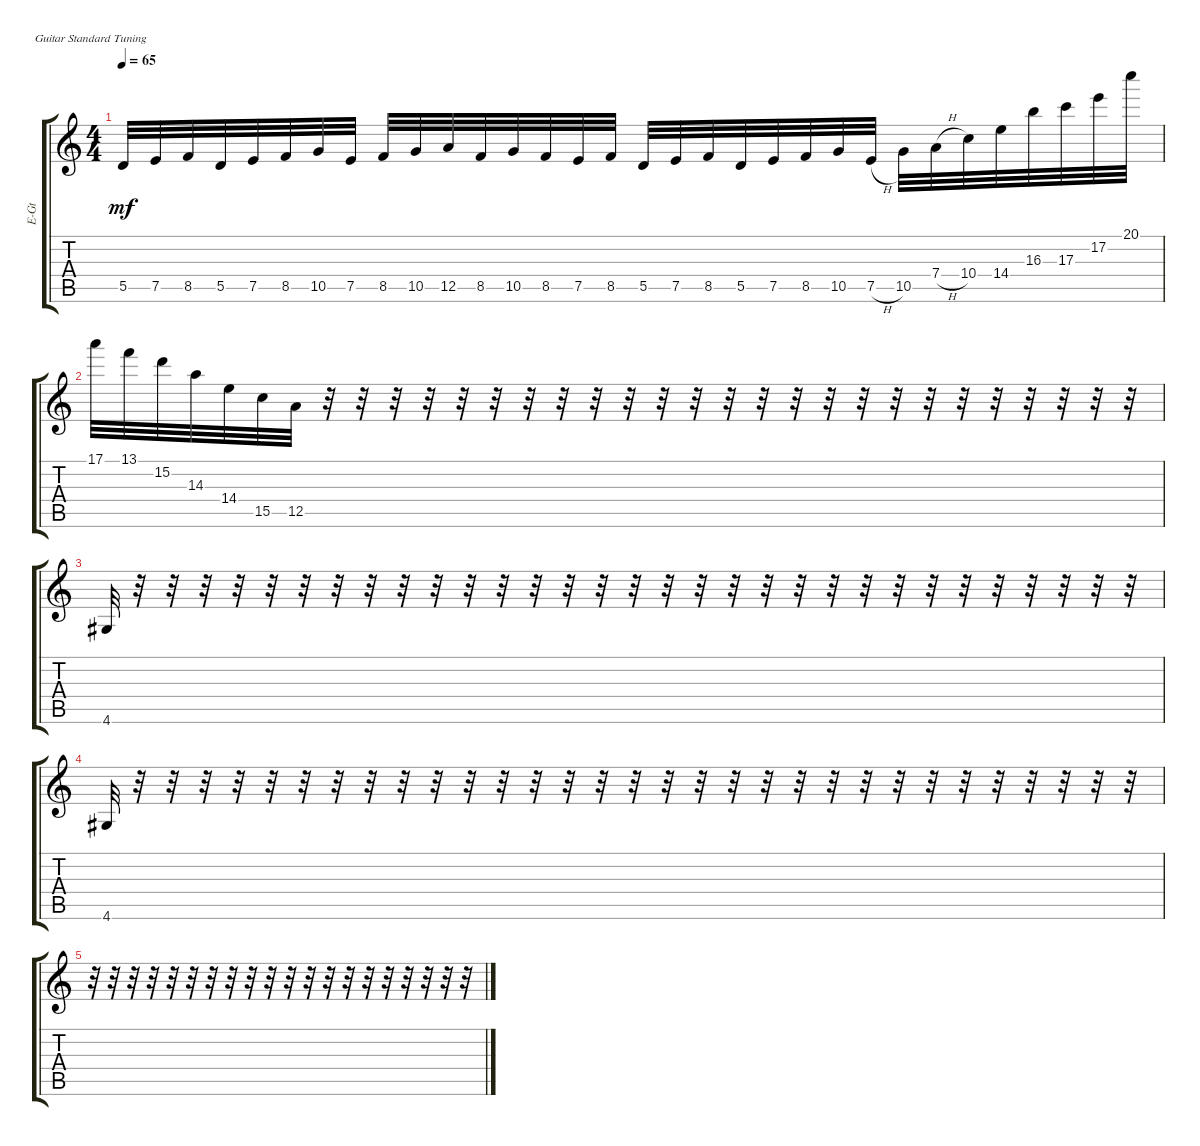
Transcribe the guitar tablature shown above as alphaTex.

\defaultSystemsLayout 4
\bracketExtendMode groupsimilarinstruments
\otherSystemsTrackNameOrientation horizontal
\track ("Electric Guitar" "E-Gt") {instrument overdrivenguitar}
\staff {score tabs}
\tuning (E4 B3 G3 D3 A2 E2)
\ts (4 4)
\tempo 65
\clef g2
\ks c
5.5.32{dy mf beam Up} 7.5.32{beam Up} 8.5.32{beam Up} 5.5.32{beam Up} 7.5.32{beam Up} 8.5.32{beam Up} 10.5.32{beam Up} 7.5.32{beam Up} 8.5.32{beam Up} 10.5.32{beam Up} 12.5.32{beam Up} 8.5.32{beam Up} 10.5.32{beam Up} 8.5.32{beam Up} 7.5.32{beam Up} 8.5.32{beam Up} 5.5.32{beam Up} 7.5.32{beam Up} 8.5.32{beam Up} 5.5.32{beam Up} 7.5.32{beam Up} 8.5.32{beam Up} 10.5.32{beam Up} 7.5{h}.32{beam Up} 10.5.32{beam Down} 7.4{h}.32{beam Down} 10.4.32{beam Down} 14.4.32{beam Down} 16.3.32{beam Down} 17.3.32{beam Down} 17.2.32{beam Down} 20.1.32{beam Down} |
17.1.32{beam Down} 13.1.32{beam Down} 15.2.32{beam Down} 14.3.32{beam Down} 14.4.32{beam Down} 15.5.32{beam Down} 12.5.32{beam Down} r.32{beam Down} r.32{beam Down} r.32{beam Down} r.32{beam Down} r.32{beam Down} r.32{beam Down} r.32{beam Down} r.32{beam Down} r.32{beam Down} r.32{beam Down} r.32{beam Down} r.32{beam Down} r.32{beam Down} r.32{beam Down} r.32{beam Down} r.32{beam Down} r.32{beam Down} r.32{beam Down} r.32{beam Down} r.32{beam Down} r.32{beam Down} r.32{beam Down} r.32{beam Down} r.32{beam Down} r.32{beam Down} |
4.6{acc #}.32{beam Up} r.32{beam Up} r.32{beam Up} r.32{beam Up} r.32{beam Up} r.32{beam Up} r.32{beam Up} r.32{beam Up} r.32{beam Up} r.32{beam Up} r.32{beam Up} r.32{beam Up} r.32{beam Up} r.32{beam Up} r.32{beam Up} r.32{beam Up} r.32{beam Up} r.32{beam Up} r.32{beam Up} r.32{beam Up} r.32{beam Up} r.32{beam Up} r.32{beam Up} r.32{beam Up} r.32{beam Up} r.32{beam Up} r.32{beam Up} r.32{beam Up} r.32{beam Up} r.32{beam Up} r.32{beam Up} r.32{beam Up} |
4.6{acc #}.32{beam Up} r.32{beam Up} r.32{beam Up} r.32{beam Up} r.32{beam Up} r.32{beam Up} r.32{beam Up} r.32{beam Up} r.32{beam Up} r.32{beam Up} r.32{beam Up} r.32{beam Up} r.32{beam Up} r.32{beam Up} r.32{beam Up} r.32{beam Up} r.32{beam Up} r.32{beam Up} r.32{beam Up} r.32{beam Up} r.32{beam Up} r.32{beam Up} r.32{beam Up} r.32{beam Up} r.32{beam Up} r.32{beam Up} r.32{beam Up} r.32{beam Up} r.32{beam Up} r.32{beam Up} r.32{beam Up} r.32{beam Up} |
r.32{beam Down} r.32{beam Down} r.32{beam Down} r.32{beam Down} r.32{beam Down} r.32{beam Down} r.32{beam Down} r.32{beam Down} r.32{beam Down} r.32{beam Down} r.32{beam Down} r.32{beam Down} r.32{beam Down} r.32{beam Down} r.32{beam Down} r.32{beam Down} r.32{beam Down} r.32{beam Down} r.32{beam Down} r.32{beam Down}
